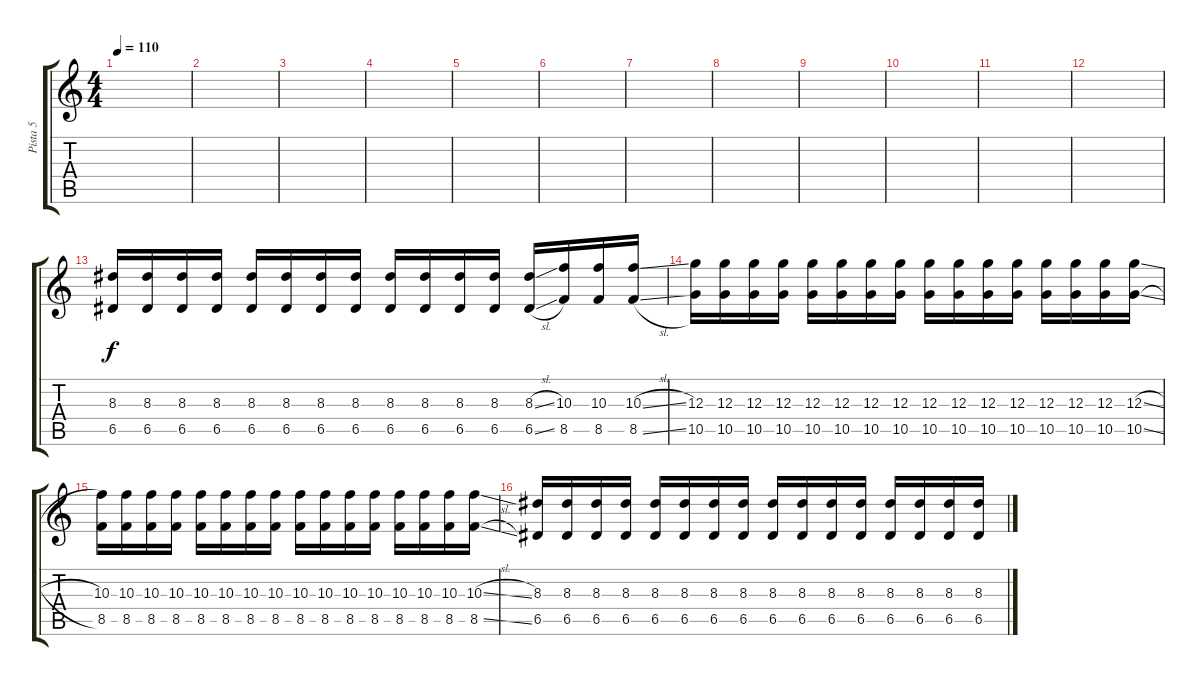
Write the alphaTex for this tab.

\track ("Pista 5" "Pista 5") {instrument distortionguitar}
\staff {score tabs}
\tuning (E4 B3 G3 D3 A2 E2) {hide}
\ts (4 4)
\tempo 110
\clef g2
\ks c
|
|
|
|
|
|
|
|
|
|
|
|
(8.3 6.5).16 (8.3 6.5).16 (8.3 6.5).16 (8.3 6.5).16 (8.3 6.5).16 (8.3 6.5).16 (8.3 6.5).16 (8.3 6.5).16 (8.3 6.5).16 (8.3 6.5).16 (8.3 6.5).16 (8.3 6.5).16 (8.3{sl} 6.5{sl}).16 (10.3 8.5).16 (10.3 8.5).16 (10.3{sl} 8.5{sl}).16 |
(12.3 10.5).16 (12.3 10.5).16 (12.3 10.5).16 (12.3 10.5).16 (12.3 10.5).16 (12.3 10.5).16 (12.3 10.5).16 (12.3 10.5).16 (12.3 10.5).16 (12.3 10.5).16 (12.3 10.5).16 (12.3 10.5).16 (12.3 10.5).16 (12.3 10.5).16 (12.3 10.5).16 (12.3{sl} 10.5{sl}).16 |
(10.3 8.5).16 (10.3 8.5).16 (10.3 8.5).16 (10.3 8.5).16 (10.3 8.5).16 (10.3 8.5).16 (10.3 8.5).16 (10.3 8.5).16 (10.3 8.5).16 (10.3 8.5).16 (10.3 8.5).16 (10.3 8.5).16 (10.3 8.5).16 (10.3 8.5).16 (10.3 8.5).16 (10.3{sl} 8.5{sl}).16 |
(8.3 6.5).16 (8.3 6.5).16 (8.3 6.5).16 (8.3 6.5).16 (8.3 6.5).16 (8.3 6.5).16 (8.3 6.5).16 (8.3 6.5).16 (8.3 6.5).16 (8.3 6.5).16 (8.3 6.5).16 (8.3 6.5).16 (8.3 6.5).16 (8.3 6.5).16 (8.3 6.5).16 (8.3 6.5).16
